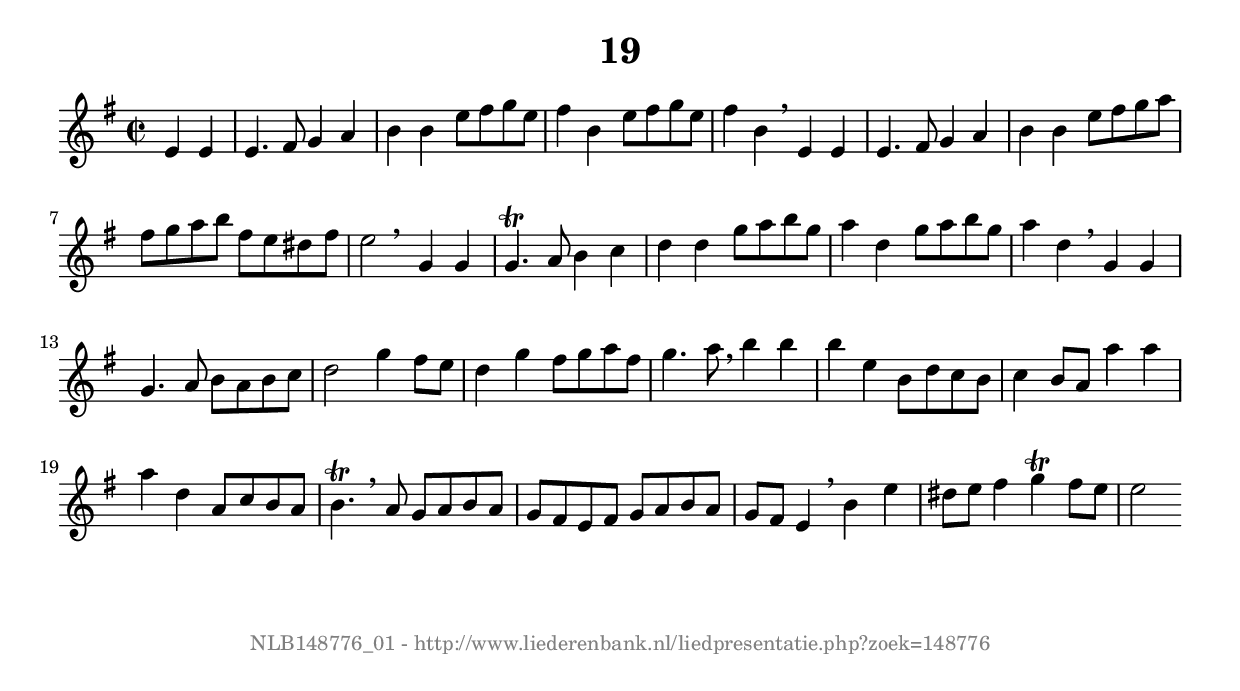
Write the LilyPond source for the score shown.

%
% produced by wce2krn 1.64 (7 June 2014)
%
\version"2.16"
#(append! paper-alist '(("long" . (cons (* 210 mm) (* 2000 mm)))))
#(set-default-paper-size "long")
sb = {\breathe}
mBreak = {\breathe }
bBreak = {\breathe }
x = {\once\override NoteHead #'style = #'cross }
gl=\glissando
itime={\override Staff.TimeSignature #'stencil = ##f }
ficta = {\once\set suggestAccidentals = ##t}
fine = {\once\override Score.RehearsalMark #'self-alignment-X = #1 \mark \markup {\italic{Fine}}}
dc = {\once\override Score.RehearsalMark #'self-alignment-X = #1 \mark \markup {\italic{D.C.}}}
dcf = {\once\override Score.RehearsalMark #'self-alignment-X = #1 \mark \markup {\italic{D.C. al Fine}}}
dcc = {\once\override Score.RehearsalMark #'self-alignment-X = #1 \mark \markup {\italic{D.C. al Coda}}}
ds = {\once\override Score.RehearsalMark #'self-alignment-X = #1 \mark \markup {\italic{D.S.}}}
dsf = {\once\override Score.RehearsalMark #'self-alignment-X = #1 \mark \markup {\italic{D.S. al Fine}}}
dsc = {\once\override Score.RehearsalMark #'self-alignment-X = #1 \mark \markup {\italic{D.S. al Coda}}}
pv = {\set Score.repeatCommands = #'((volta "1"))}
sv = {\set Score.repeatCommands = #'((volta "2"))}
tv = {\set Score.repeatCommands = #'((volta "3"))}
qv = {\set Score.repeatCommands = #'((volta "4"))}
xv = {\set Score.repeatCommands = #'((volta #f))}
\header{ tagline = ""
title = "19"
}
\score {{
\key e \minor
\relative g'
{
\set melismaBusyProperties = #'()
\partial 32*16
\time 2/2
\tempo 4=120
\override Score.MetronomeMark #'transparent = ##t
\override Score.RehearsalMark #'break-visibility = #(vector #t #t #f)
e4 e e4. fis8 g4 a b b e8 fis g e fis4 b, e8 fis g e fis4 b, \sb e, e e4. fis8 g4 a b b e8 fis g a fis g a b fis e dis fis e2 \bar ":|:" \bBreak
g,4 g g4.^\trill a8 b4 c d d g8 a b g a4 d, g8 a b g a4 d, \sb g, g g4. a8 b a b c d2 g4 fis8 e d4 g fis8 g a fis g4. a8 \mBreak
b4 b b e, b8 d c b c4 b8 a a'4 a a d, a8 c b a b4.^\trill \sb a8 g a b a g fis e fis g a b a g fis e4 \sb b' e dis8 e fis4 g^\trill fis8 e e2 \bar ":|"
 }}
 \midi { }
 \layout {
            indent = 0.0\cm
}
}
\markup { \vspace #0 } \markup { \with-color #grey \fill-line { \center-column { \smaller "NLB148776_01 - http://www.liederenbank.nl/liedpresentatie.php?zoek=148776" } } }
